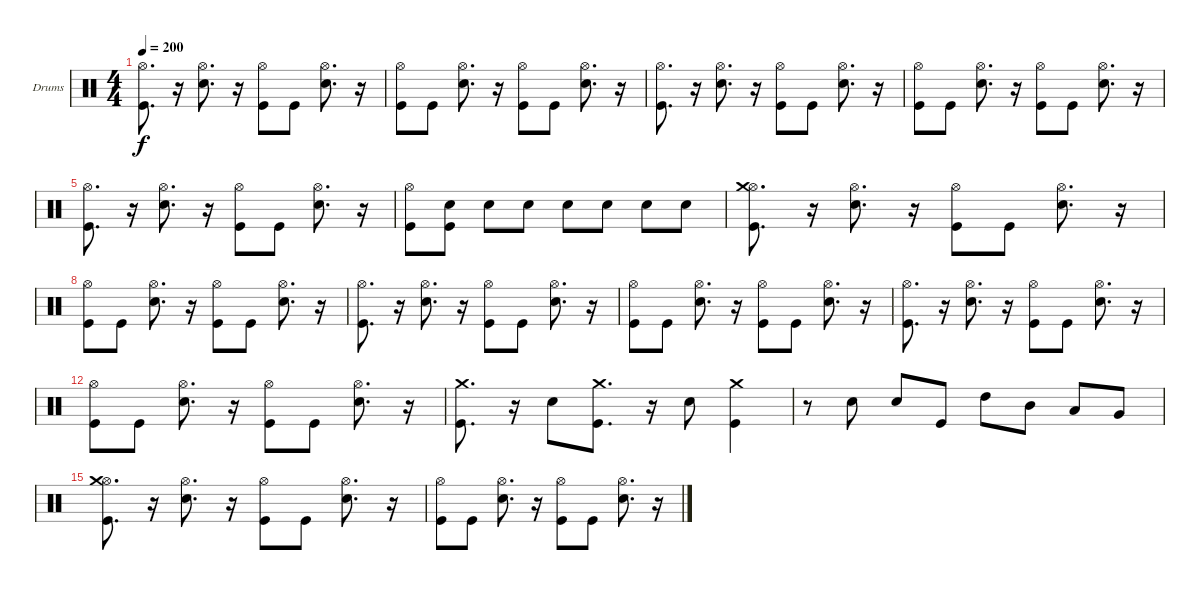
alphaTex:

\bracketExtendMode nobrackets
\firstSystemTrackNameOrientation horizontal
\otherSystemsTrackNameOrientation horizontal
\defaultBarNumberDisplay FirstOfSystem
\track ("Drums" "Drums") {instrument percussion}
\staff {score}
\articulation defaults
\ts (4 4)
\tempo 200
\clef neutral
\ks c
("Kick (hit)" "Hi-Hat (open)").8{d dy f} r.16 ("Snare (hit) 2" "Hi-Hat (open)").8{d} r.16 ("Kick (hit)" "Hi-Hat (open)").8 "Kick (hit)".8 ("Snare (hit) 2" "Hi-Hat (open)").8{d} r.16 |
("Kick (hit)" "Hi-Hat (open)").8 "Kick (hit)".8 ("Snare (hit) 2" "Hi-Hat (open)").8{d} r.16 ("Kick (hit)" "Hi-Hat (open)").8 "Kick (hit)".8 ("Snare (hit) 2" "Hi-Hat (open)").8{d} r.16 |
("Kick (hit)" "Hi-Hat (open)").8{d} r.16 ("Snare (hit) 2" "Hi-Hat (open)").8{d} r.16 ("Kick (hit)" "Hi-Hat (open)").8 "Kick (hit)".8 ("Snare (hit) 2" "Hi-Hat (open)").8{d} r.16 |
("Kick (hit)" "Hi-Hat (open)").8 "Kick (hit)".8 ("Snare (hit) 2" "Hi-Hat (open)").8{d} r.16 ("Kick (hit)" "Hi-Hat (open)").8 "Kick (hit)".8 ("Snare (hit) 2" "Hi-Hat (open)").8{d} r.16 |
("Kick (hit)" "Hi-Hat (open)").8{d} r.16 ("Snare (hit) 2" "Hi-Hat (open)").8{d} r.16 ("Kick (hit)" "Hi-Hat (open)").8 "Kick (hit)".8 ("Snare (hit) 2" "Hi-Hat (open)").8{d} r.16 |
("Kick (hit)" "Hi-Hat (open)").8 ("Kick (hit)" "Snare (hit) 2").8 "Snare (hit) 2".8 "Snare (hit) 2".8 "Snare (hit) 2".8 "Snare (hit) 2".8 "Snare (hit) 2".8 "Snare (hit) 2".8 |
("Kick (hit)" "Hi-Hat (open)" "Crash medium (hit)").8{d} r.16 ("Snare (hit) 2" "Hi-Hat (open)").8{d} r.16 ("Kick (hit)" "Hi-Hat (open)").8 "Kick (hit)".8 ("Snare (hit) 2" "Hi-Hat (open)").8{d} r.16 |
("Kick (hit)" "Hi-Hat (open)").8 "Kick (hit)".8 ("Snare (hit) 2" "Hi-Hat (open)").8{d} r.16 ("Kick (hit)" "Hi-Hat (open)").8 "Kick (hit)".8 ("Snare (hit) 2" "Hi-Hat (open)").8{d} r.16 |
("Kick (hit)" "Hi-Hat (open)").8{d} r.16 ("Snare (hit) 2" "Hi-Hat (open)").8{d} r.16 ("Kick (hit)" "Hi-Hat (open)").8 "Kick (hit)".8 ("Snare (hit) 2" "Hi-Hat (open)").8{d} r.16 |
("Kick (hit)" "Hi-Hat (open)").8 "Kick (hit)".8 ("Snare (hit) 2" "Hi-Hat (open)").8{d} r.16 ("Kick (hit)" "Hi-Hat (open)").8 "Kick (hit)".8 ("Snare (hit) 2" "Hi-Hat (open)").8{d} r.16 |
("Kick (hit)" "Hi-Hat (open)").8{d} r.16 ("Snare (hit) 2" "Hi-Hat (open)").8{d} r.16 ("Kick (hit)" "Hi-Hat (open)").8 "Kick (hit)".8 ("Snare (hit) 2" "Hi-Hat (open)").8{d} r.16 |
("Kick (hit)" "Hi-Hat (open)").8 "Kick (hit)".8 ("Snare (hit) 2" "Hi-Hat (open)").8{d} r.16 ("Kick (hit)" "Hi-Hat (open)").8 "Kick (hit)".8 ("Snare (hit) 2" "Hi-Hat (open)").8{d} r.16 |
("Kick (hit)" "Crash medium (hit)").8{d} r.16 "Snare (hit) 2".8 ("Kick (hit)" "Crash medium (hit)").8{d} r.16 "Snare (hit) 2".8 ("Kick (hit)" "Crash medium (hit)").4 |
r.8 "Snare (hit) 2".8 "Snare (hit) 2".8 "Kick (hit)".8 "High Tom (hit)".8 "Mid Tom (hit)".8 "Low Tom (hit)".8 "Very Low Tom (hit)".8 |
("Kick (hit)" "Hi-Hat (open)" "Crash medium (hit)").8{d} r.16 ("Snare (hit) 2" "Hi-Hat (open)").8{d} r.16 ("Kick (hit)" "Hi-Hat (open)").8 "Kick (hit)".8 ("Snare (hit) 2" "Hi-Hat (open)").8{d} r.16 |
("Kick (hit)" "Hi-Hat (open)").8 "Kick (hit)".8 ("Snare (hit) 2" "Hi-Hat (open)").8{d} r.16 ("Kick (hit)" "Hi-Hat (open)").8 "Kick (hit)".8 ("Snare (hit) 2" "Hi-Hat (open)").8{d} r.16
